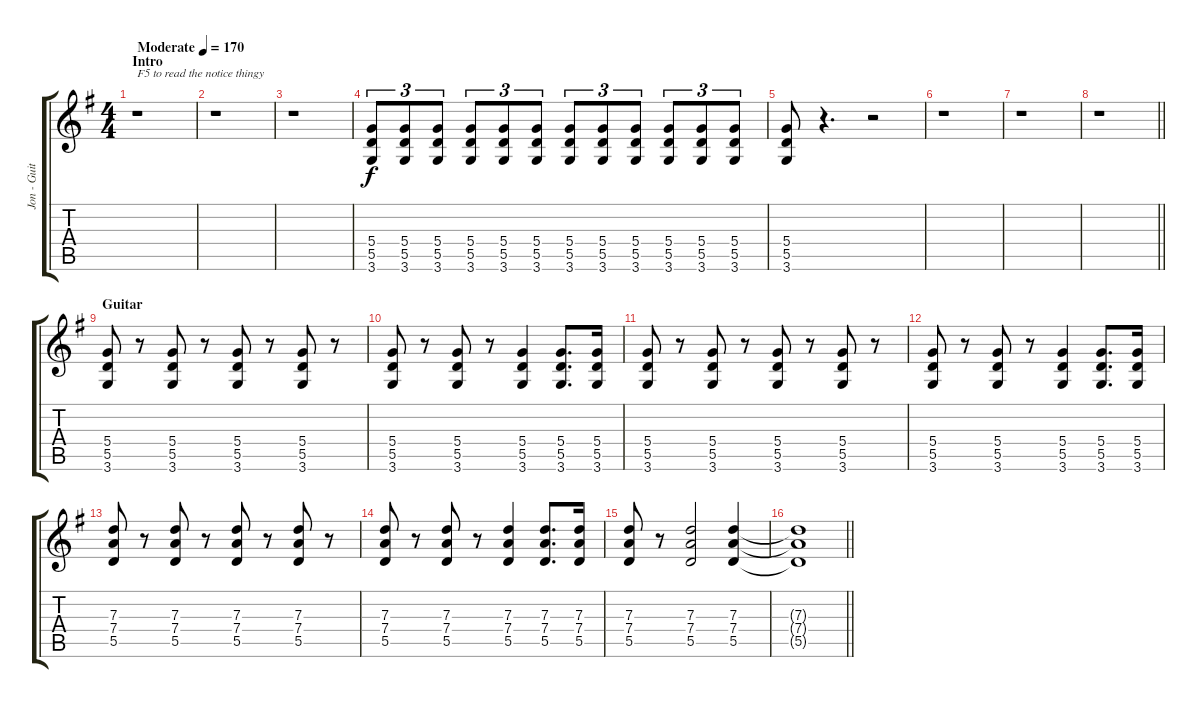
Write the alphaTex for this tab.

\track ("Jon - Guitar" "Jon - Guit") {instrument electricguitarclean}
\staff {score tabs}
\tuning (E4 B3 G3 D3 A2 E2) {hide}
\ts (4 4)
\section ("" "Intro")
\tempo (170 "Moderate")
\clef g2
\ks g
r.1{txt "F5 to read the notice thingy" dy f instrument electricguitarclean} |
r.1 |
r.1 |
(5.4 5.5 3.6).8{tu (3 2)} (5.4 5.5 3.6).8{tu (3 2)} (5.4 5.5 3.6).8{tu (3 2)} (5.4 5.5 3.6).8{tu (3 2)} (5.4 5.5 3.6).8{tu (3 2)} (5.4 5.5 3.6).8{tu (3 2)} (5.4 5.5 3.6).8{tu (3 2)} (5.4 5.5 3.6).8{tu (3 2)} (5.4 5.5 3.6).8{tu (3 2)} (5.4 5.5 3.6).8{tu (3 2)} (5.4 5.5 3.6).8{tu (3 2)} (5.4 5.5 3.6).8{tu (3 2)} |
(5.4 5.5 3.6).8 r.4{d} r.2 |
r.1 |
r.1 |
\barLineRight lightlight
r.1 |
\section ("" "Guitar")
(5.4 5.5 3.6).8 r.8 (5.4 5.5 3.6).8 r.8 (5.4 5.5 3.6).8 r.8 (5.4 5.5 3.6).8 r.8 |
(5.4 5.5 3.6).8 r.8 (5.4 5.5 3.6).8 r.8 (5.4 5.5 3.6).4 (5.4 5.5 3.6).8{d} (5.4 5.5 3.6).16 |
(5.4 5.5 3.6).8 r.8 (5.4 5.5 3.6).8 r.8 (5.4 5.5 3.6).8 r.8 (5.4 5.5 3.6).8 r.8 |
(5.4 5.5 3.6).8 r.8 (5.4 5.5 3.6).8 r.8 (5.4 5.5 3.6).4 (5.4 5.5 3.6).8{d} (5.4 5.5 3.6).16 |
(7.3 7.4 5.5).8 r.8 (7.3 7.4 5.5).8 r.8 (7.3 7.4 5.5).8 r.8 (7.3 7.4 5.5).8 r.8 |
(7.3 7.4 5.5).8 r.8 (7.3 7.4 5.5).8 r.8 (7.3 7.4 5.5).4 (7.3 7.4 5.5).8{d} (7.3 7.4 5.5).16 |
(7.3 7.4 5.5).8 r.8 (7.3 7.4 5.5).2{instrument distortionguitar} (7.3 7.4 5.5).4 |
\barLineRight lightlight
(7.3{t} 7.4{t} 5.5{t}).1
